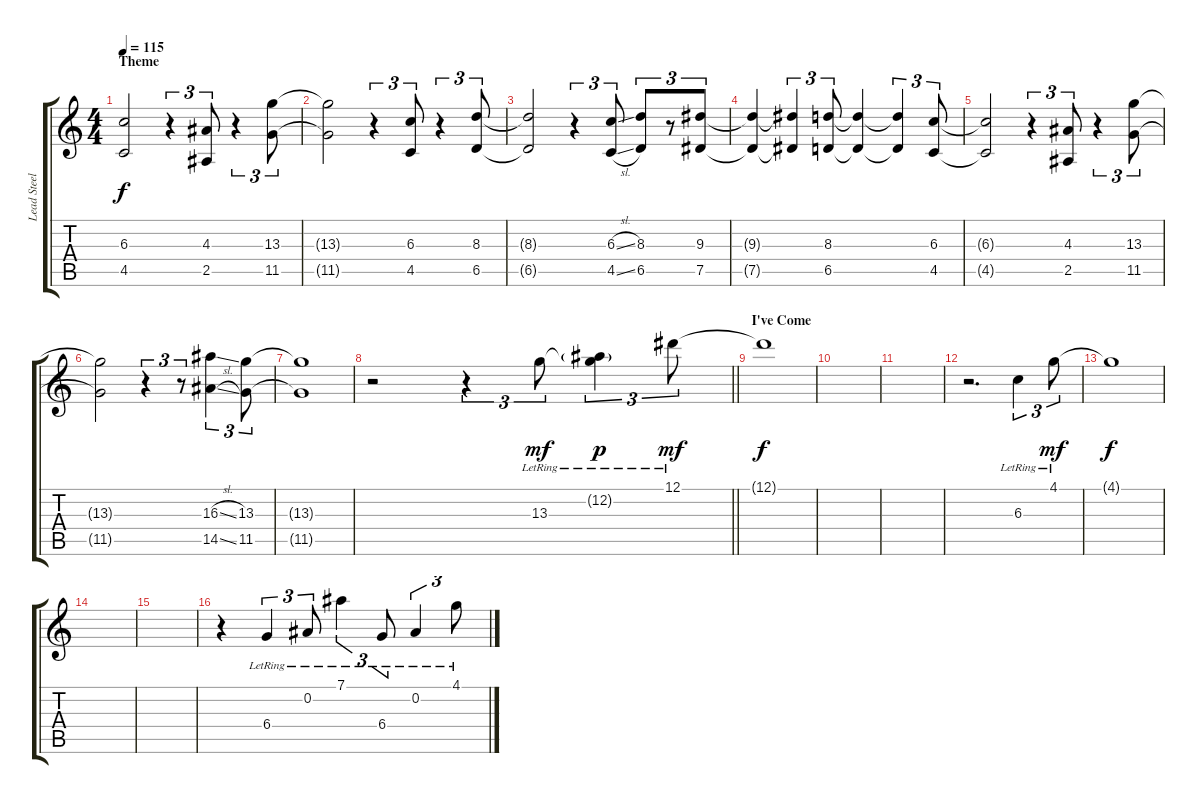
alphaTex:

\track ("Lead Steel Guitar (Erlend)" "Lead Steel") {instrument electricguitarjazz}
\staff {score tabs}
\tuning (Eb4 Bb3 Gb3 Db3 Ab2 Eb2) {hide}
\ts (4 4)
\section ("" "Theme")
\tempo 115
\clef g2
\ks c
(6.3 4.5).2{dy f} r.4{tu (3 2)} (4.3 2.5).8{tu (3 2)} r.4{tu (3 2)} (13.3 11.5).8{tu (3 2)} |
(13.3{t} 11.5{t}).2 r.4{tu (3 2)} (6.3 4.5).8{tu (3 2)} r.4{tu (3 2)} (8.3 6.5).8{tu (3 2)} |
(8.3{t} 6.5{t}).2 r.4{tu (3 2)} (6.3{sl} 4.5{sl}).8{tu (3 2)} (8.3 6.5).8{tu (3 2)} r.8{tu (3 2)} (9.3 7.5).8{tu (3 2)} |
(9.3{t} 7.5{t}).4 (9.3{t} 7.5{t}).4{tu (3 2)} (8.3 6.5).8{tu (3 2)} (8.3{t} 6.5{t}).4 (8.3{t} 6.5{t}).4{tu (3 2)} (6.3 4.5).8{tu (3 2)} |
(6.3{t} 4.5{t}).2 r.4{tu (3 2)} (4.3 2.5).8{tu (3 2)} r.4{tu (3 2)} (13.3 11.5).8{tu (3 2)} |
(13.3{t} 11.5{t}).2 r.4{tu (3 2)} r.8{tu (3 2)} (16.3{sl} 14.5{sl}).4{tu (3 2)} (13.3 11.5).8{tu (3 2)} |
(13.3{t} 11.5{t}).1 |
\barLineRight lightlight
r.2 r.4{tu (3 2)} 13.3{lr}.8{tu (3 2) dy mf} (12.2{g lr} 13.3{t}).4{tu (3 2) dy p} 12.1{lr}.8{tu (3 2) dy mf} |
\section ("" "I've Come")
12.1{t}.1{dy f} |
|
|
r.2{d} 6.3{lr}.4{tu (3 2)} 4.1{lr}.8{tu (3 2) dy mf} |
4.1{t}.1{dy f} |
|
|
r.4 6.4{lr}.4{tu (3 2)} 0.2{lr}.8{tu (3 2)} 7.1{lr}.4{tu (3 2)} 6.4{lr}.8{tu (3 2)} 0.2{lr}.4{tu (3 2)} 4.1{lr}.8{tu (3 2)}
